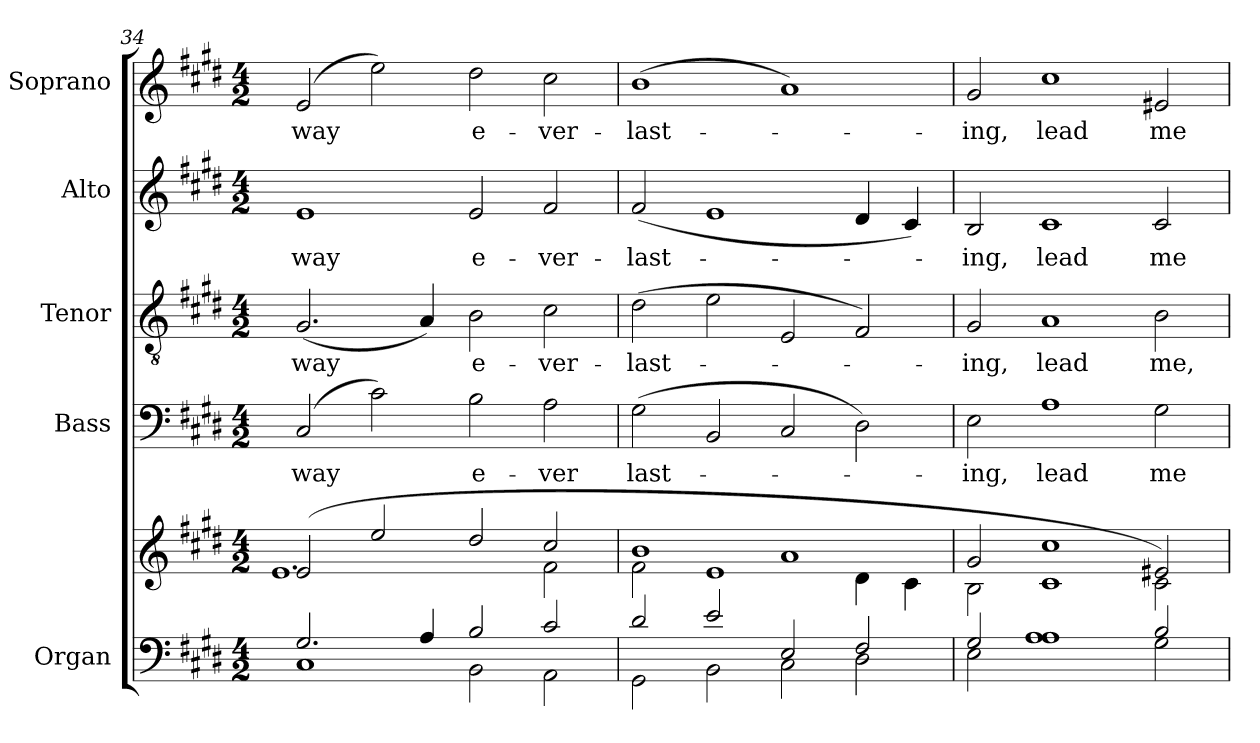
**kern	**kern	**kern	**text	**kern	**text	**kern	**text	**kern	**text
*part5	*part5	*part4	*part4	*part3	*part3	*part2	*part2	*part1	*part1
*staff6	*staff5	*staff4	*staff4	*staff3	*staff3	*staff2	*staff2	*staff1	*staff1
*I"Organ	*	*I"Bass	*	*I"Tenor	*	*I"Alto	*	*I"Soprano	*
*I'Org.	*	*I'B.	*	*I'T.	*	*I'A.	*	*I'S.	*
!!LO:LB:g=z
*clefF4	*clefG2	*clefF4	*	*clefGv2	*	*clefG2	*	*clefG2	*
*	*	*	*	*ITrd7c12	*	*	*	*	*
*k[f#c#g#d#]	*k[f#c#g#d#]	*k[f#c#g#d#]	*	*k[f#c#g#d#]	*	*k[f#c#g#d#]	*	*k[f#c#g#d#]	*
*E:	*E:	*E:	*	*E:	*	*E:	*	*E:	*
*M4/2	*M4/2	*M4/2	*	*M4/2	*	*M4/2	*	*M4/2	*
=34	=34	=34	=34	=34	=34	=34	=34	=34	=34
*^	*^	*	*	*	*	*	*	*	*
!	!	!	!	!	!LO:LY:b:color=#000000	!	!	!	!	!	!
!	!	!	!	!	!	!	!LO:LY:b:color=#000000	!	!	!	!
!	!	!	!	!	!	!	!	!	!LO:LY:b:color=#000000	!	!
!	!	!	!	!	!	!	!	!	!	!	!LO:LY:b:color=#000000
2.G#i/	1C#i	(2ei/	1.ei	(2C#i/	way	(2.GG#i/	way	1ei	way	(2ei/	way
.	.	2eei/	.	2c#i\)	.	.	.	.	.	2eei\)	.
4Ai/	.	.	.	.	.	4AAi/)	.	.	.	.	.
!	!	!	!	!	!LO:LY:b:color=#000000	!	!	!	!	!	!
!	!	!	!	!	!	!	!LO:LY:b:color=#000000	!	!	!	!
!	!	!	!	!	!	!	!	!	!LO:LY:b:color=#000000	!	!
!	!	!	!	!	!	!	!	!	!	!	!LO:LY:b:color=#000000
2Bi/	2BBi\	2dd#i/	.	2Bi\	e-	2BBi\	e-	2ei/	e-	2dd#i\	e-
!	!	!	!	!	!LO:LY:b:color=#000000	!	!	!	!	!	!
!	!	!	!	!	!	!	!LO:LY:b:color=#000000	!	!	!	!
!	!	!	!	!	!	!	!	!	!LO:LY:b:color=#000000	!	!
!	!	!	!	!	!	!	!	!	!	!	!LO:LY:b:color=#000000
2c#i/	2AAi\	2cc#i/	2f#i\	2Ai\	-ver	2C#i\	-ver-	2f#i/	-ver-	2cc#i\	-ver-
=35	=35	=35	=35	=35	=35	=35	=35	=35	=35	=35	=35
!	!	!	!	!	!LO:LY:b:color=#000000	!	!	!	!	!	!
!	!	!	!	!	!	!	!LO:LY:b:color=#000000	!	!	!	!
!	!	!	!	!	!	!	!	!	!LO:LY:b:color=#000000	!	!
!	!	!	!	!	!	!	!	!	!	!	!LO:LY:b:color=#000000
2d#i/	2GG#i\	1bi	2f#i\	(2G#i\	last-	(2D#i\	-last-	(2f#i/	-last-	(1bi	-last-
2ei/	2BBi\	.	1ei	2BBi/	.	2Ei\	.	1ei	.	.	.
2Ei/	2C#i\	1ai	.	2C#i/	.	2EEi/	.	.	.	1ai)	.
2F#i/	2D#i\	.	4d#i\	2D#i\)	.	2FF#i/)	.	4d#i/	.	.	.
.	.	.	4c#i\	.	.	.	.	4c#i/)	.	.	.
=36	=36	=36	=36	=36	=36	=36	=36	=36	=36	=36	=36
!	!	!	!	!	!LO:LY:b:color=#000000	!	!	!	!	!	!
!	!	!	!	!	!	!	!LO:LY:b:color=#000000	!	!	!	!
!	!	!	!	!	!	!	!	!	!LO:LY:b:color=#000000	!	!
!	!	!	!	!	!	!	!	!	!	!	!LO:LY:b:color=#000000
2G#i/	2Ei\	2g#i/	2Bi\	2Ei\	-ing,	2GG#i/	-ing,	2Bi/	-ing,	2g#i/	-ing,
!	!	!	!	!	!LO:LY:b:color=#000000	!	!	!	!	!	!
!	!	!	!	!	!	!	!LO:LY:b:color=#000000	!	!	!	!
!	!	!	!	!	!	!	!	!	!LO:LY:b:color=#000000	!	!
!	!	!	!	!	!	!	!	!	!	!	!LO:LY:b:color=#000000
1Ai 1Ai	1ryy	1c#i 1cc#i	1ryy	1Ai	lead	1AAi	lead	1c#i	lead	1cc#i	lead
!	!	!	!	!	!LO:LY:b:color=#000000	!	!	!	!	!	!
!	!	!	!	!	!	!	!LO:LY:b:color=#000000	!	!	!	!
!	!	!	!	!	!	!	!	!	!LO:LY:b:color=#000000	!	!
!	!	!	!	!	!	!	!	!	!	!	!LO:LY:b:color=#000000
2Bi/	2G#i\	2e#Xi/)	2c#i\	2G#i\	me	2BBi\	me,	2c#i/	me	2e#Xi/	me
*v	*v	*	*	*	*	*	*	*	*	*	*
*	*v	*v	*	*	*	*	*	*	*	*
=	=	=	=	=	=	=	=	=	=
*-	*-	*-	*-	*-	*-	*-	*-	*-	*-
